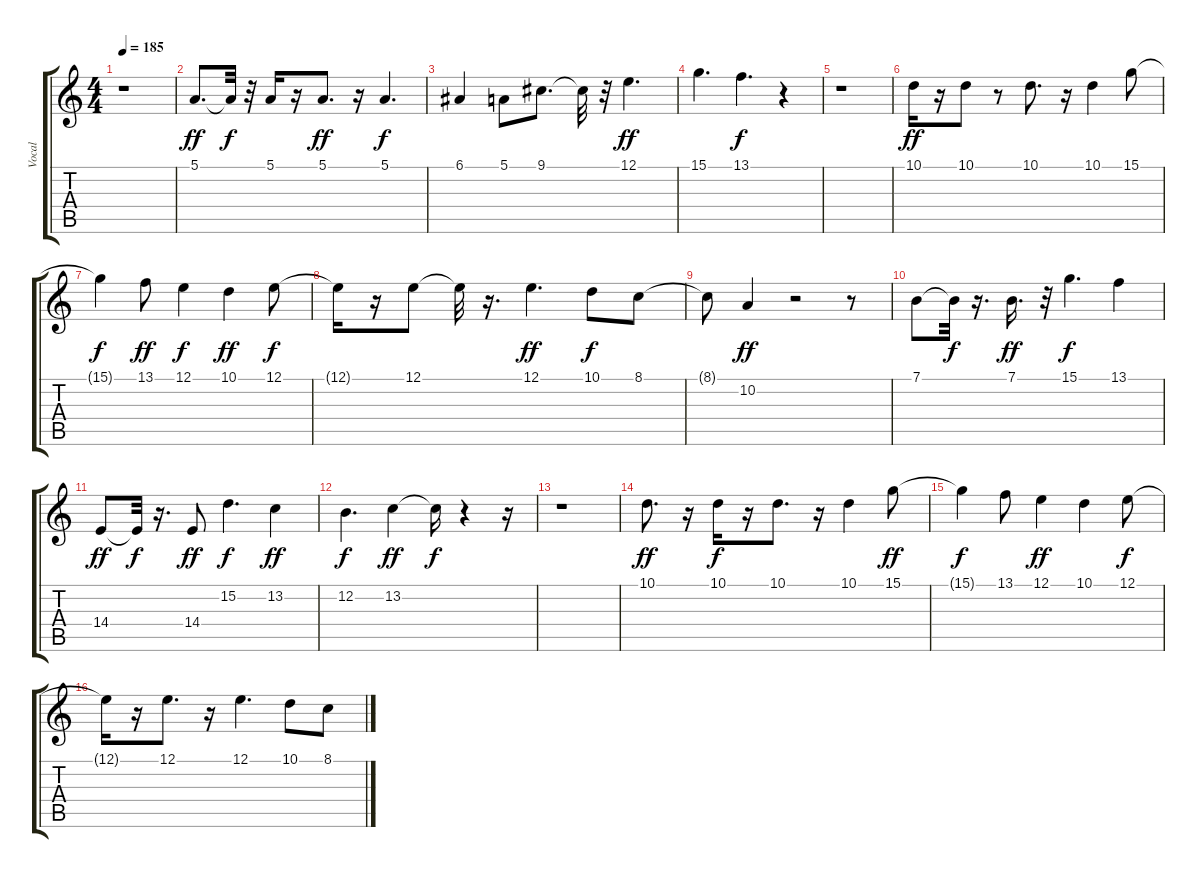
\track ("Vocal" "Vocal") {instrument flute}
\staff {score tabs}
\tuning (E4 B3 G3 D3 A2 E2) {hide}
\ts (4 4)
\tempo 185
\clef g2
\ks c
r.1{dy f} |
5.1.8{d dy ff} 5.1{t}.32{dy f} r.32 5.1.16 r.16 5.1.8{d dy ff} r.16 5.1.4{d dy f} |
6.1.4 5.1.8 9.1.8{d} 9.1{t}.32 r.32 12.1.4{d dy ff} |
15.1.4{d} 13.1.4{d dy f} r.4 |
r.1 |
10.1.16{dy ff} r.16 10.1.8 r.8 10.1.8{d} r.16 10.1.4 15.1.8 |
15.1{t}.4{dy f} 13.1.8{dy ff} 12.1.4{dy f} 10.1.4{dy ff} 12.1.8{dy f} |
12.1{t}.16 r.16 12.1.8 12.1{t}.32 r.16{d} 12.1.4{d dy ff} 10.1.8{dy f} 8.1.8 |
8.1{t}.8 10.2.4{dy ff} r.2 r.8 |
7.1.8 7.1{t}.32{dy f} r.16{d} 7.1.16{d dy ff} r.32 15.1.4{d dy f} 13.1.4 |
14.4.8{dy ff} 14.4{t}.32{dy f} r.16{d} 14.4.8{dy ff} 15.2.4{d dy f} 13.2.4{dy ff} |
12.2.4{d dy f} 13.2.4{dy ff} 13.2{t}.16{dy f} r.4 r.16 |
r.1 |
10.1.8{d dy ff} r.16 10.1.16{dy f} r.16 10.1.8{d} r.16 10.1.4 15.1.8{dy ff} |
15.1{t}.4{dy f} 13.1.8 12.1.4{dy ff} 10.1.4 12.1.8{dy f} |
12.1{t}.16 r.16 12.1.8{d} r.16 12.1.4{d} 10.1.8 8.1.8
